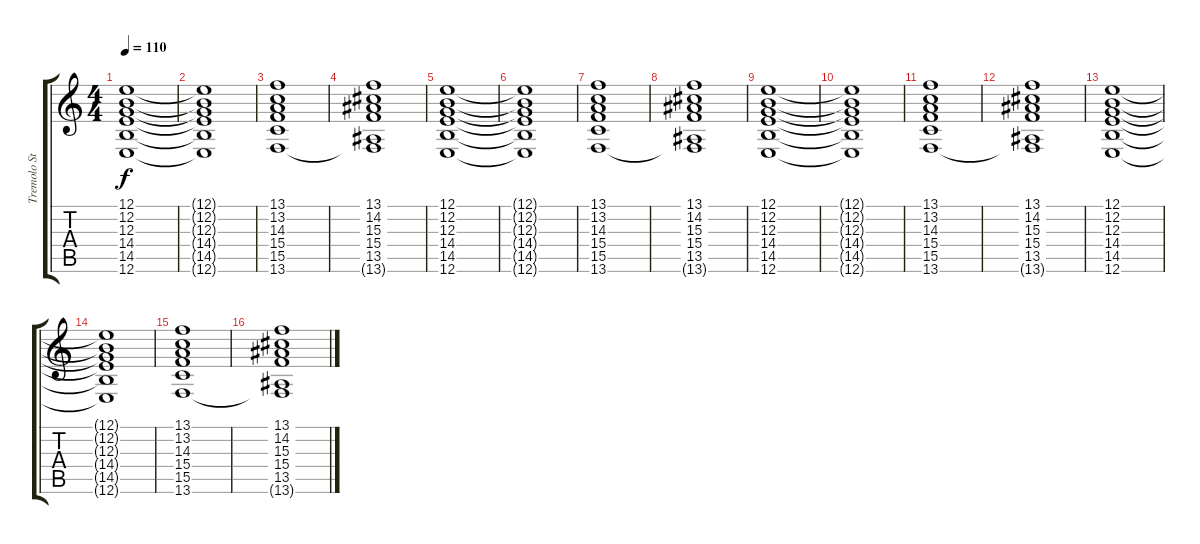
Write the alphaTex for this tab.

\track ("Tremolo Strings" "Tremolo St") {instrument tremolostrings}
\staff {score tabs}
\tuning (E4 B3 G3 D3 A2 E2) {hide}
\ts (4 4)
\tempo 110
\clef g2
\ks c
(12.1 12.2 12.3 14.4 14.5 12.6).1{dy f volume 9} |
(12.1{t} 12.2{t} 12.3{t} 14.4{t} 14.5{t} 12.6{t}).1 |
(13.1 13.2 14.3 15.4 15.5 13.6).1 |
(13.1 14.2 15.3 15.4 13.5 13.6{t}).1 |
(12.1 12.2 12.3 14.4 14.5 12.6).1 |
(12.1{t} 12.2{t} 12.3{t} 14.4{t} 14.5{t} 12.6{t}).1 |
(13.1 13.2 14.3 15.4 15.5 13.6).1 |
(13.1 14.2 15.3 15.4 13.5 13.6{t}).1 |
(12.1 12.2 12.3 14.4 14.5 12.6).1 |
(12.1{t} 12.2{t} 12.3{t} 14.4{t} 14.5{t} 12.6{t}).1 |
(13.1 13.2 14.3 15.4 15.5 13.6).1 |
(13.1 14.2 15.3 15.4 13.5 13.6{t}).1 |
(12.1 12.2 12.3 14.4 14.5 12.6).1 |
(12.1{t} 12.2{t} 12.3{t} 14.4{t} 14.5{t} 12.6{t}).1 |
(13.1 13.2 14.3 15.4 15.5 13.6).1 |
(13.1 14.2 15.3 15.4 13.5 13.6{t}).1
